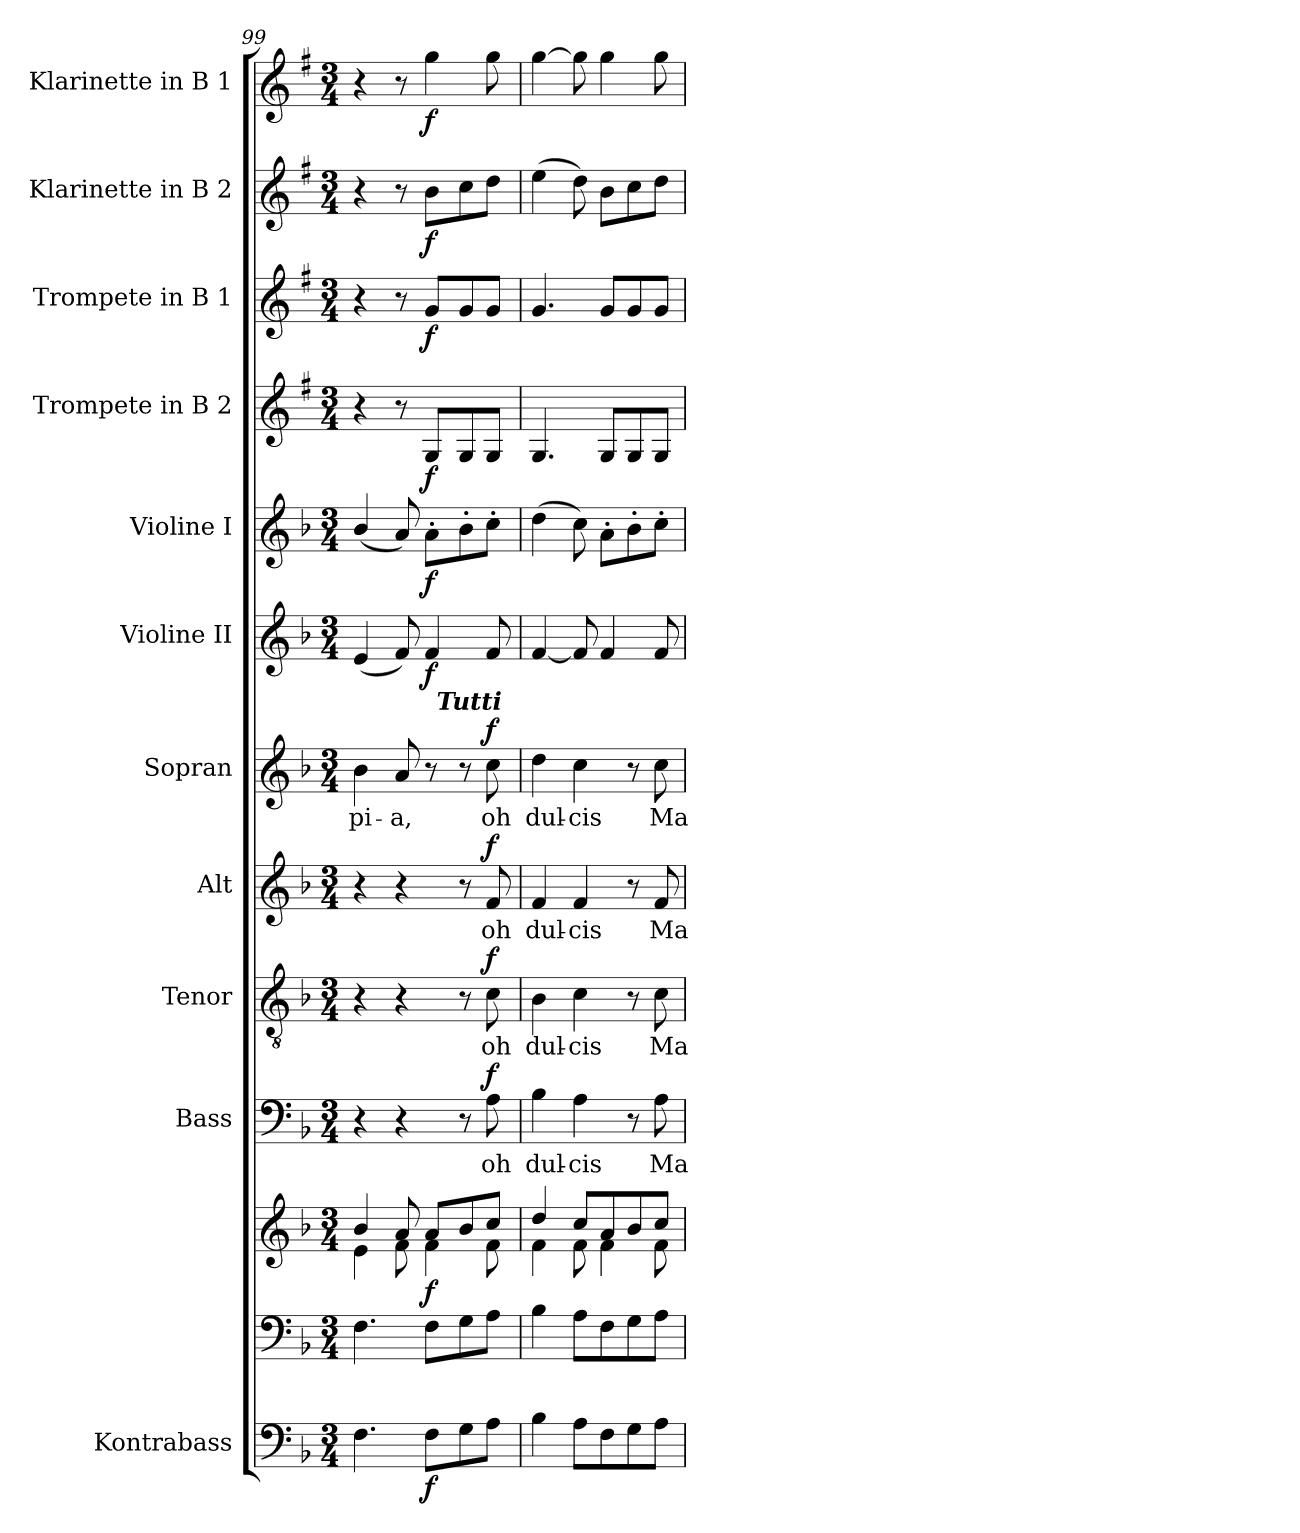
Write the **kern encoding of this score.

**kern	**dynam	**kern	**kern	**dynam	**kern	**text	**dynam	**kern	**text	**dynam	**kern	**text	**dynam	**kern	**text	**dynam	**kern	**dynam	**kern	**dynam	**kern	**dynam	**kern	**dynam	**kern	**dynam	**kern	**dynam
*part12	*part12	*part11	*part11	*part11	*part10	*part10	*part10	*part9	*part9	*part9	*part8	*part8	*part8	*part7	*part7	*part7	*part6	*part6	*part5	*part5	*part4	*part4	*part3	*part3	*part2	*part2	*part1	*part1
*staff13	*staff13	*staff12	*staff11	*staff11/12	*staff10	*staff10	*staff10	*staff9	*staff9	*staff9	*staff8	*staff8	*staff8	*staff7	*staff7	*staff7	*staff6	*staff6	*staff5	*staff5	*staff4	*staff4	*staff3	*staff3	*staff2	*staff2	*staff1	*staff1
*I"Kontrabass	*	*	*	*	*I"Bass	*	*	*I"Tenor	*	*	*I"Alt	*	*	*I"Sopran	*	*	*I"Violine II	*	*I"Violine I	*	*I"Trompete in B 2	*	*I"Trompete in B 1	*	*I"Klarinette in B 2	*	*I"Klarinette in B 1	*
*I'Kb.	*	*	*	*	*I'B	*	*	*I'T	*	*	*I'A	*	*	*I'S	*	*	*I'Vl. II	*	*I'Vl. I	*	*	*	*	*	*	*	*	*
*clefF4	*	*clefF4	*clefG2	*	*clefF4	*	*	*clefGv2	*	*	*clefG2	*	*	*clefG2	*	*	*clefG2	*	*clefG2	*	*clefG2	*	*clefG2	*	*clefG2	*	*clefG2	*
*ITrd7c12	*	*	*	*	*	*	*	*	*	*	*	*	*	*	*	*	*	*	*	*	*ITrd1c2	*	*ITrd1c2	*	*ITrd1c2	*	*ITrd1c2	*
*k[b-]	*	*k[b-]	*k[b-]	*	*k[b-]	*	*	*k[b-]	*	*	*k[b-]	*	*	*k[b-]	*	*	*k[b-]	*	*k[b-]	*	*k[b-]	*	*k[b-]	*	*k[b-]	*	*k[b-]	*
*F:	*	*F:	*F:	*	*F:	*	*	*F:	*	*	*F:	*	*	*F:	*	*	*F:	*	*F:	*	*F:	*	*F:	*	*F:	*	*F:	*
*M3/4	*	*M3/4	*M3/4	*	*M3/4	*	*	*M3/4	*	*	*M3/4	*	*	*M3/4	*	*	*M3/4	*	*M3/4	*	*M3/4	*	*M3/4	*	*M3/4	*	*M3/4	*
=99	=99	=99	=99	=99	=99	=99	=99	=99	=99	=99	=99	=99	=99	=99	=99	=99	=99	=99	=99	=99	=99	=99	=99	=99	=99	=99	=99	=99
*	*	*	*^	*	*	*	*	*	*	*	*	*	*	*	*	*	*	*	*	*	*	*	*	*	*	*	*	*
!	!	!	!	!	!	!	!	!	!	!	!	!	!	!	!	!LO:LY:b	!	!	!	!	!	!	!	!	!	!	!	!	!
*	*	*	*	*	*	*	*	*	*	*	*	*	*	*	*^	*	*	*	*	*	*	*	*	*	*	*	*	*	*
4.FF\	.	4.F\	4b-/	4e\	.	4r	.	.	4r	.	.	4r	.	.	4b-\	4ryy	pi-	.	(<4e/	.	(<4b-/	.	4r	.	4r	.	4r	.	4r	.
!	!	!	!	!	!	!	!	!	!	!	!	!	!	!	!	!	!LO:LY:b	!	!	!	!	!	!	!	!	!	!	!	!	!
.	.	.	8a/	8f\	.	4r	.	.	4r	.	.	4r	.	.	8a/	8ryy	-a,	.	8f/)	.	8a/)	.	8r	.	8r	.	8r	.	8r	.
!	!LO:DY:b	!	!	!	!LO:DY:b	!	!	!	!	!	!	!	!	!	!	!	!	!	!	!LO:DY:b	!	!LO:DY:b	!	!LO:DY:b	!	!LO:DY:b	!	!LO:DY:b	!	!LO:DY:b
8FF\L	f	8F\L	8a/L	4f\	f	.	.	.	.	.	.	.	.	.	8r	32ryy	.	.	4f/	f	8a'>\L	f	8F/L	f	8f/L	f	8a\L	f	4ff\	f
!	!	!	!	!	!	!	!	!	!	!	!	!	!	!	!	!LO:TX:a:Bi:t=Tutti	!	!	!	!	!	!	!	!	!	!	!	!	!	!
.	.	.	.	.	.	.	.	.	.	.	.	.	.	.	.	4ryy	.	.	.	.	.	.	.	.	.	.	.	.	.	.
8GG\	.	8G\	8b-/	.	.	8r	.	.	8r	.	.	8r	.	.	8r	.	.	.	.	.	8b-'>\	.	8F/	.	8f/	.	8b-\	.	.	.
!	!	!	!	!	!	!	!LO:LY:b	!LO:DY:a	!	!LO:LY:b	!LO:DY:a	!	!LO:LY:b	!LO:DY:a	!	!	!LO:LY:b	!LO:DY:a	!	!	!	!	!	!	!	!	!	!	!	!
8AA\J	.	8A\J	8cc/J	8f\	.	8A\	oh	f	8c\	oh	f	8f/	oh	f	8cc\	.	oh	f	8f/	.	8cc'>\J	.	8F/J	.	8f/J	.	8cc\J	.	8ff\	.
.	.	.	.	.	.	.	.	.	.	.	.	.	.	.	.	16.ryy	.	.	.	.	.	.	.	.	.	.	.	.	.	.
=100	=100	=100	=100	=100	=100	=100	=100	=100	=100	=100	=100	=100	=100	=100	=100	=100	=100	=100	=100	=100	=100	=100	=100	=100	=100	=100	=100	=100	=100	=100
!	!	!	!	!	!	!	!LO:LY:b	!	!	!LO:LY:b	!	!	!LO:LY:b	!	!	!	!LO:LY:b	!	!	!	!	!	!	!	!	!	!	!	!	!
*	*	*	*	*	*	*	*	*	*	*	*	*	*	*	*v	*v	*	*	*	*	*	*	*	*	*	*	*	*	*	*
4BB-\	.	4B-\	4dd/	4f\	.	4B-\	dul-	.	4B-\	dul-	.	4f/	dul-	.	4dd\	dul-	.	[4f/	.	(>4dd\	.	4.F/	.	4.f/	.	(>4dd\	.	[4ff\	.
!	!	!	!	!	!	!	!LO:LY:b	!	!	!LO:LY:b	!	!	!LO:LY:b	!	!	!LO:LY:b	!	!	!	!	!	!	!	!	!	!	!	!	!
8AA\L	.	8A\L	8cc/L	8f\	.	4A\	-cis	.	4c\	-cis	.	4f/	-cis	.	4cc\	-cis	.	8f/]	.	8cc\)	.	.	.	.	.	8cc\)	.	8ff\]	.
8FF\	.	8F\	8a/	4f\	.	.	.	.	.	.	.	.	.	.	.	.	.	4f/	.	8a'>\L	.	8F/L	.	8f/L	.	8a\L	.	4ff\	.
8GG\	.	8G\	8b-/	.	.	8r	.	.	8r	.	.	8r	.	.	8r	.	.	.	.	8b-'>\	.	8F/	.	8f/	.	8b-\	.	.	.
!	!	!	!	!	!	!	!LO:LY:b	!	!	!LO:LY:b	!	!	!LO:LY:b	!	!	!LO:LY:b	!	!	!	!	!	!	!	!	!	!	!	!	!
8AA\J	.	8A\J	8cc/J	8f\	.	8A\	Ma-	.	8c\	Ma-	.	8f/	Ma-	.	8cc\	Ma-	.	8f/	.	8cc'>\J	.	8F/J	.	8f/J	.	8cc\J	.	8ff\	.
*	*	*	*v	*v	*	*	*	*	*	*	*	*	*	*	*	*	*	*	*	*	*	*	*	*	*	*	*	*	*
=	=	=	=	=	=	=	=	=	=	=	=	=	=	=	=	=	=	=	=	=	=	=	=	=	=	=	=	=
*-	*-	*-	*-	*-	*-	*-	*-	*-	*-	*-	*-	*-	*-	*-	*-	*-	*-	*-	*-	*-	*-	*-	*-	*-	*-	*-	*-	*-
